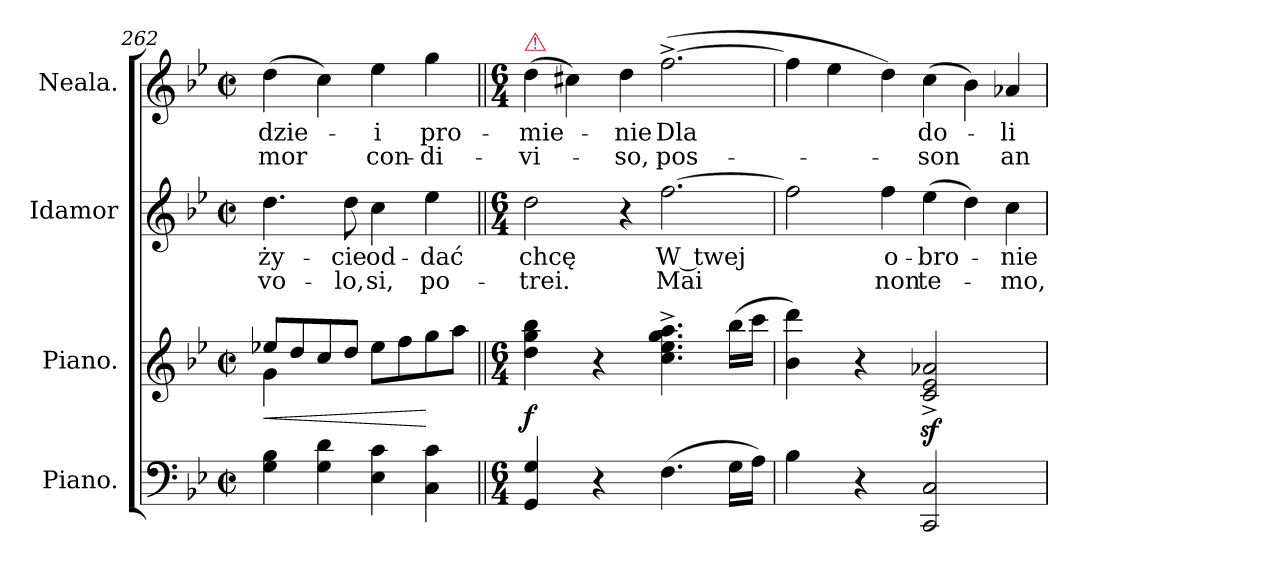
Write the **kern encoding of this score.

**kern	**kern	**dynam	**kern	**text	**text	**kern	**text	**text
*part4	*part3	*part3	*part2	*part2	*part2	*part1	*part1	*part1
*staff4	*staff3	*staff3	*staff2	*staff2	*staff2	*staff1	*staff1	*staff1
*I"Piano.	*I"Piano.	*	*I"Idamor	*	*	*I"Neala.	*	*
*	*	*	*I'I.	*	*	*I'N.	*	*
*clefF4	*clefG2	*	*clefG2	*	*	*clefG2	*	*
*k[b-e-]	*k[b-e-]	*	*k[b-e-]	*	*	*k[b-e-]	*	*
*M2/2	*M2/2	*	*M2/2	*	*	*M2/2	*	*
*met(c|)	*met(c|)	*	*met(c|)	*	*	*met(c|)	*	*
=262	=262	=262	=262	=262	=262	=262	=262	=262
*	*^	*	*	*	*	*	*	*
!	!	!	!LO:HP:b	!	!	!	!	!	!
4G\ 4B-\	8ee-X/L	4g\	<	4.dd\	ży-	vo-	(4dd\	-dzie-	-mor
.	8dd/	.	.	.	.	.	.	.	.
4G\ 4d\	8cc/	2.ryy	.	.	.	.	4cc\)	.	.
.	8dd/J	.	.	8dd\	-cie	-lo,	.	.	.
4E-\ 4c\	8ee-\L	.	.	4cc\	od-	si,	4ee-\	-i	con-
.	8ff\	.	.	.	.	.	.	.	.
4C\ 4c\	8gg\	.	[	4ee-\	-dać	po-	4gg\	pro-	-di-
.	8aa\J	.	.	.	.	.	.	.	.
*	*v	*v	*	*	*	*	*	*	*
=263||	=263||	=263||	=263||	=263||	=263||	=263||	=263||	=263||
*M6/4	*M6/4	*	*M6/4	*	*	*M6/4	*	*
*Xtuplet	*Xtuplet	*	*	*	*	*	*	*
!	!	!	!	!	!	!LO:TX:a:color=crimson:t=⚠	!	!
8%3GG/ 8%3G/	8%3dd\ 8%3gg\ 8%3bb-\	f	2dd\	chcę	-trei.	(4dd\	-mie-	-vi-
.	.	.	.	.	.	4cc#X\)	.	.
8%3r	8%3r	.	.	.	.	.	.	.
.	.	.	4r	.	.	4dd\	-nie	-so,
(8%3.F\	8%3.cc^<\ 8%3.ee-^<\ 8%3.gg^<\ 8%3.aa^<\	.	[2.ff\	W twej	Mai	([2.ff^\	Dla	pos-
32%3G\LL	(32%3bb-\LL	.	.	.	.	.	.	.
32%3A\JJ)	32%3ccc\JJ	.	.	.	.	.	.	.
=264	=264	=264	=264	=264	=264	=264	=264	=264
8%3B-\	8%3b-\ 8%3ddd\)	.	2ff\]	.	.	4ff\]	.	.
.	.	.	.	.	.	4ee-\	.	.
8%3r	8%3r	.	.	.	.	.	.	.
.	.	.	4ff\	o-	non	4dd\)	.	.
4%3CC/ 4%3C/	4%3cz^/ 4%3e-z^/ 4%3a-Xz^/	.	(4ee-\	-bro-	te-	(4cc\	do-	-son
.	.	.	4dd\)	.	.	4b-\)	.	.
.	.	.	4cc\	-nie	-mo,	4a-X/	-li	an-
=	=	=	=	=	=	=	=	=
*-	*-	*-	*-	*-	*-	*-	*-	*-
